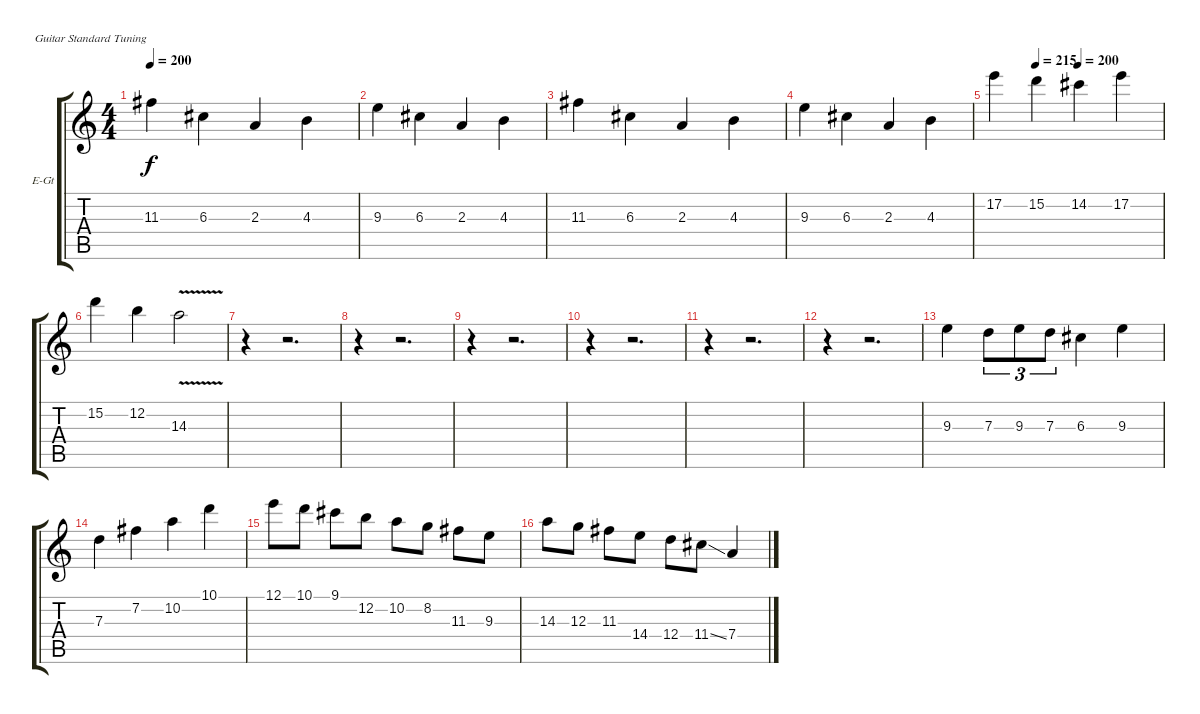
\bracketExtendMode groupsimilarinstruments
\firstSystemTrackNameOrientation horizontal
\otherSystemsTrackNameOrientation horizontal
\track ("Harmonizer" "E-Gt") {instrument distortionguitar}
\staff {score tabs}
\tuning (E4 B3 G3 D3 A2 E2)
\ts (4 4)
\tempo 200
\clef g2
\ks c
11.3.4{dy f} 6.3.4 2.3.4 4.3.4 |
9.3.4 6.3.4 2.3.4 4.3.4 |
11.3.4 6.3.4 2.3.4 4.3.4 |
9.3.4 6.3.4 2.3.4 4.3.4 |
\tempo (215 0.25)
\tempo (200 0.5)
17.2.4 15.2.4 14.2.4 17.2.4 |
15.2.4 12.2.4 14.3{v}.2 |
r.4 r.2{d} |
r.4 r.2{d} |
r.4 r.2{d} |
r.4 r.2{d} |
r.4 r.2{d} |
r.4 r.2{d} |
9.3.4 7.3.8{tu (3 2)} 9.3.8{tu (3 2)} 7.3.8{tu (3 2)} 6.3.4 9.3.4 |
7.3.4 7.2.4 10.2.4 10.1.4 |
12.1.8 10.1.8 9.1.8 12.2.8 10.2.8 8.2.8 11.3.8 9.3.8 |
14.3.8 12.3.8 11.3.8 14.4.8 12.4.8 11.4{ss}.8 7.4.4
